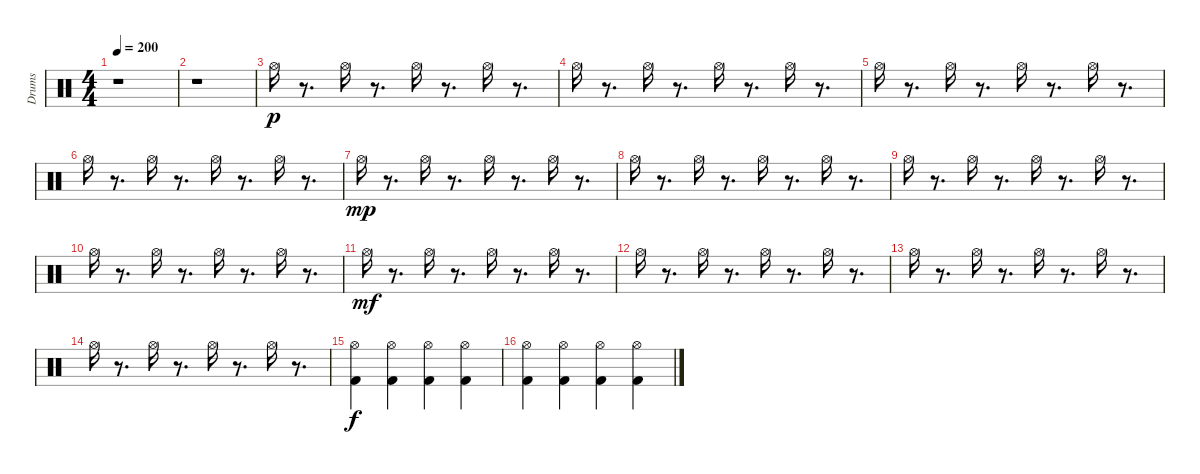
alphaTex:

\track ("Drums" "Drums") {instrument percussion}
\staff {score}
\articulation defaults
\ts (4 4)
\tempo 200
\clef neutral
\ks c
r.1{dy p} |
r.1 |
"Hi-Hat (open)".16 r.8{d} "Hi-Hat (open)".16 r.8{d} "Hi-Hat (open)".16 r.8{d} "Hi-Hat (open)".16 r.8{d} |
"Hi-Hat (open)".16 r.8{d} "Hi-Hat (open)".16 r.8{d} "Hi-Hat (open)".16 r.8{d} "Hi-Hat (open)".16 r.8{d} |
"Hi-Hat (open)".16 r.8{d} "Hi-Hat (open)".16 r.8{d} "Hi-Hat (open)".16 r.8{d} "Hi-Hat (open)".16 r.8{d} |
"Hi-Hat (open)".16 r.8{d} "Hi-Hat (open)".16 r.8{d} "Hi-Hat (open)".16 r.8{d} "Hi-Hat (open)".16 r.8{d} |
"Hi-Hat (open)".16{dy mp} r.8{d} "Hi-Hat (open)".16 r.8{d} "Hi-Hat (open)".16 r.8{d} "Hi-Hat (open)".16 r.8{d} |
"Hi-Hat (open)".16 r.8{d} "Hi-Hat (open)".16 r.8{d} "Hi-Hat (open)".16 r.8{d} "Hi-Hat (open)".16 r.8{d} |
"Hi-Hat (open)".16 r.8{d} "Hi-Hat (open)".16 r.8{d} "Hi-Hat (open)".16 r.8{d} "Hi-Hat (open)".16 r.8{d} |
"Hi-Hat (open)".16 r.8{d} "Hi-Hat (open)".16 r.8{d} "Hi-Hat (open)".16 r.8{d} "Hi-Hat (open)".16 r.8{d} |
"Hi-Hat (open)".16{dy mf} r.8{d} "Hi-Hat (open)".16 r.8{d} "Hi-Hat (open)".16 r.8{d} "Hi-Hat (open)".16 r.8{d} |
"Hi-Hat (open)".16 r.8{d} "Hi-Hat (open)".16 r.8{d} "Hi-Hat (open)".16 r.8{d} "Hi-Hat (open)".16 r.8{d} |
"Hi-Hat (open)".16 r.8{d} "Hi-Hat (open)".16 r.8{d} "Hi-Hat (open)".16 r.8{d} "Hi-Hat (open)".16 r.8{d} |
"Hi-Hat (open)".16 r.8{d} "Hi-Hat (open)".16 r.8{d} "Hi-Hat (open)".16 r.8{d} "Hi-Hat (open)".16 r.8{d} |
("Hi-Hat (open)" "Kick (hit) 2").4{dy f} ("Hi-Hat (open)" "Kick (hit) 2").4 ("Kick (hit) 2" "Hi-Hat (open)").4 ("Kick (hit) 2" "Hi-Hat (open)").4 |
("Hi-Hat (open)" "Kick (hit) 2").4 ("Hi-Hat (open)" "Kick (hit) 2").4 ("Kick (hit) 2" "Hi-Hat (open)").4 ("Kick (hit) 2" "Hi-Hat (open)").4
